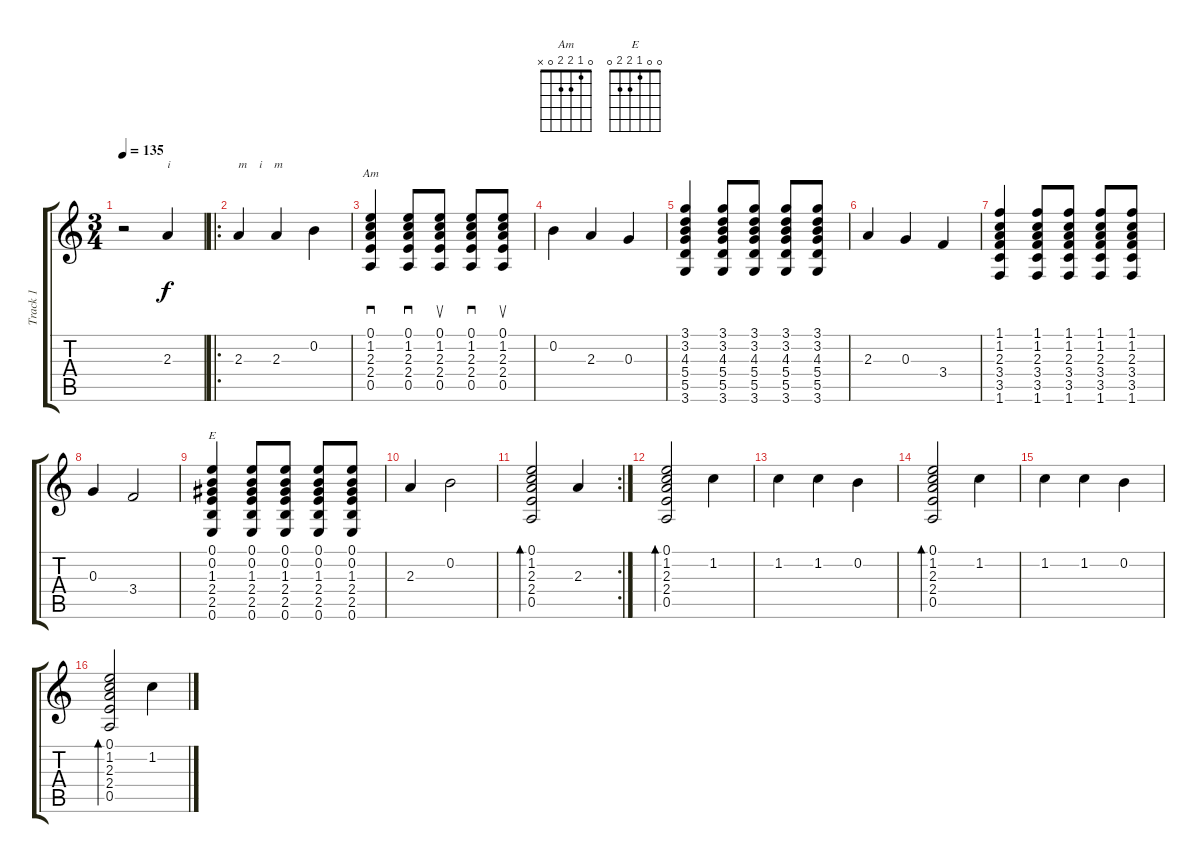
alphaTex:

\track ("Track 1" "Track 1") {instrument acousticguitarnylon}
\staff {score tabs}
\tuning (E4 B3 G3 D3 A2 E2) {hide}
\chord ("Am" 0 1 2 2 0 x)
\chord ("E" 0 0 1 2 2 0)
\ts (3 4)
\tempo 135
\clef g2
\ks c
r.2{dy f instrument acousticguitarnylon} 2.3.4{txt "i"} |
\ro
2.3.4{txt "m    i    m"} 2.3.4 0.2.4 |
(0.1 1.2 2.3 2.4 0.5).4{sd ch "Am"} (0.1 1.2 2.3 2.4 0.5).8{sd} (0.1 1.2 2.3 2.4 0.5).8{su} (0.1 1.2 2.3 2.4 0.5).8{sd} (0.1 1.2 2.3 2.4 0.5).8{su} |
0.2.4 2.3.4 0.3.4 |
(3.1 3.2 4.3 5.4 5.5 3.6).4 (3.1 3.2 4.3 5.4 5.5 3.6).8 (3.1 3.2 4.3 5.4 5.5 3.6).8 (3.1 3.2 4.3 5.4 5.5 3.6).8 (3.1 3.2 4.3 5.4 5.5 3.6).8 |
2.3.4 0.3.4 3.4.4 |
(1.1 1.2 2.3 3.4 3.5 1.6).4 (1.1 1.2 2.3 3.4 3.5 1.6).8 (1.1 1.2 2.3 3.4 3.5 1.6).8 (1.1 1.2 2.3 3.4 3.5 1.6).8 (1.1 1.2 2.3 3.4 3.5 1.6).8 |
0.3.4 3.4.2 |
(0.1 0.2 1.3 2.4 2.5 0.6).4{ch "E"} (0.1 0.2 1.3 2.4 2.5 0.6).8 (0.1 0.2 1.3 2.4 2.5 0.6).8 (0.1 0.2 1.3 2.4 2.5 0.6).8 (0.1 0.2 1.3 2.4 2.5 0.6).8 |
2.3.4 0.2.2 |
\rc 2
(0.1 1.2 2.3 2.4 0.5).2{bd 480} 2.3.4 |
(0.1 1.2 2.3 2.4 0.5).2{bd 480} 1.2.4 |
1.2.4 1.2.4 0.2.4 |
(0.1 1.2 2.3 2.4 0.5).2{bd 480} 1.2.4 |
1.2.4 1.2.4 0.2.4 |
(0.1 1.2 2.3 2.4 0.5).2{bd 480} 1.2.4
